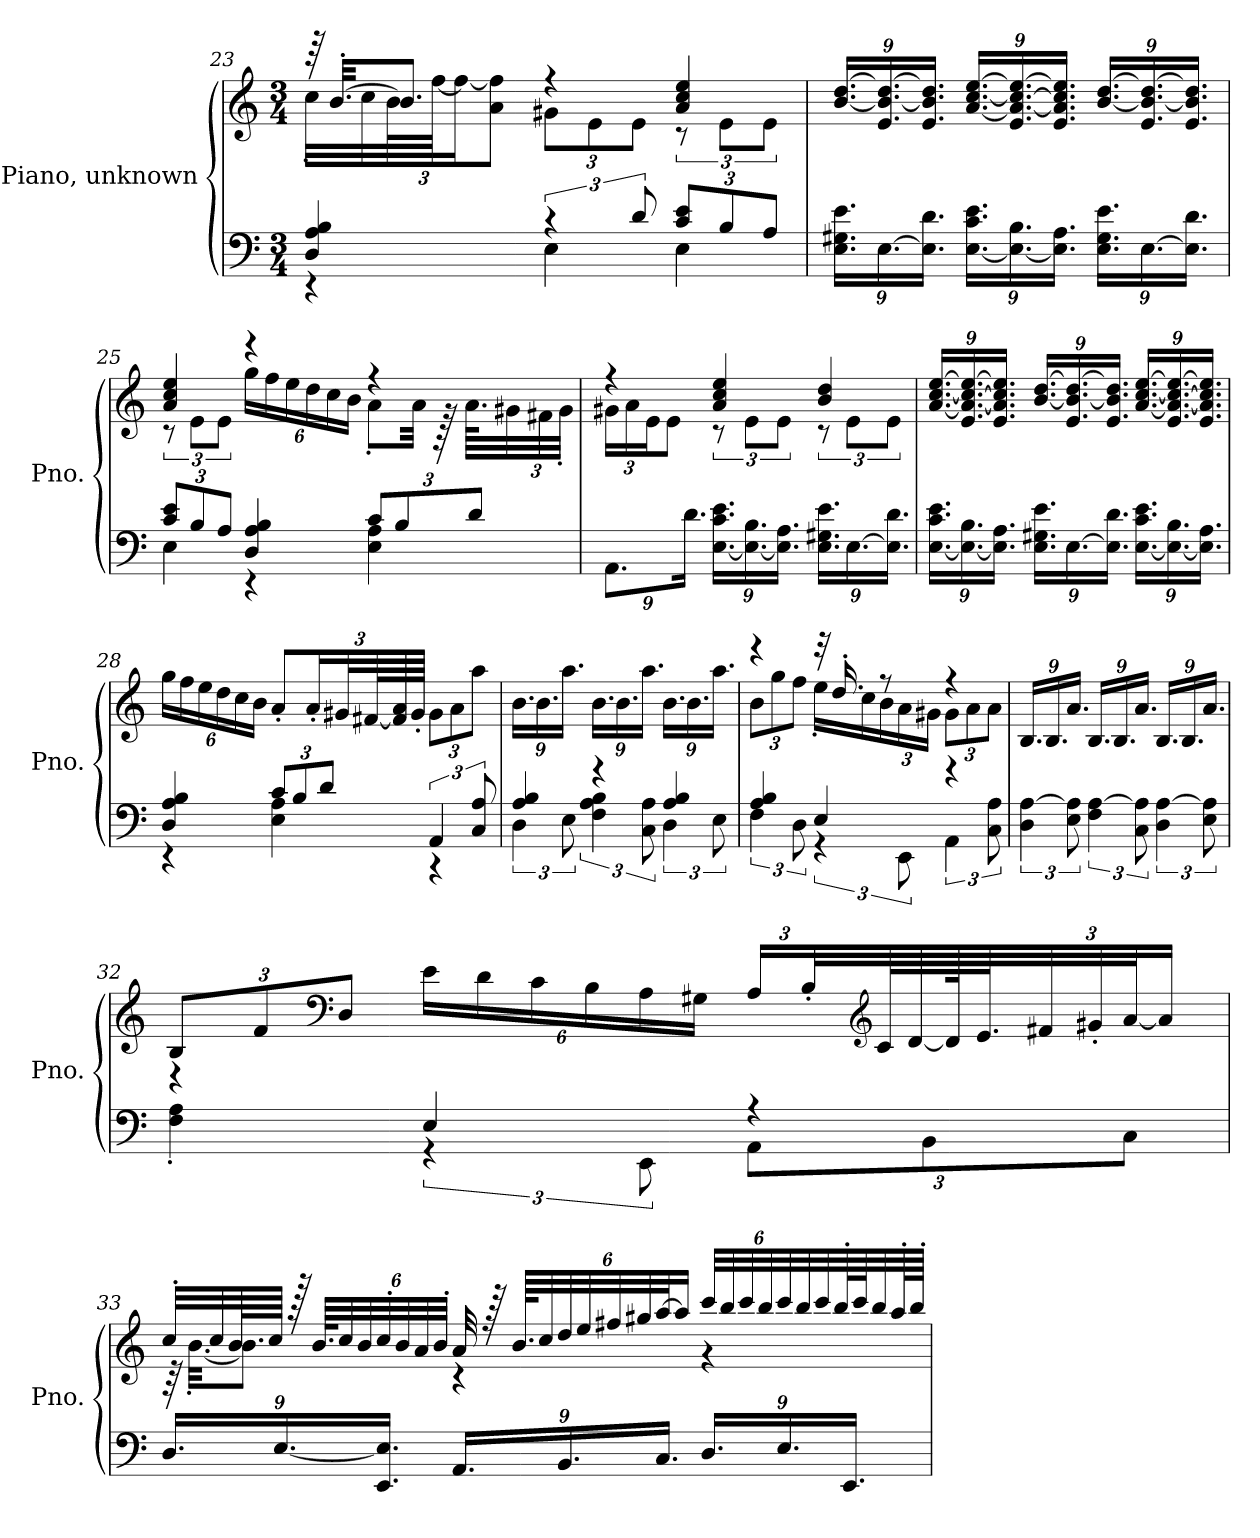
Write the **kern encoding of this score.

**kern	**kern
*part1	*part1
*staff2	*staff1
*I"Piano, unknown	*
*I'Pno.	*
!!LO:LB:g=z
*clefF4	*clefG2
*k[]	*k[]
*M3/4	*M3/4
=23	=23
*^	*^
4D/ 4A/ 4B/	4r	64r	32cc'\LLL
.	.	[32.b'/KKL	.
.	.	.	32cc\
*	*	*	*Xbrackettup
.	.	8.b/J]	96b\L
.	.	.	[96ff\JJ
.	.	.	24ff\J_
.	.	.	8a\ 8ff\]J
6r	4E\	4r	12g#X\L
.	.	.	12e\
12d/	.	.	12e\J
*Xbrackettup	*	*	*brackettup
12c/ 12e/L	4E\	4a/ 4cc/ 4ee/	12r
12B/	.	.	12e\L
12A/J	.	.	12e\J
*v	*v	*	*
*	*v	*v
=24	=24
*	*Xbrackettup
18.E\ 18.G#X\ 18.e\LL	[18.b/ [18.dd/LL
[18.E\	18.e/ 18.b/_ 18.dd/_
18.E\] 18.d\JJ	18.e/ 18.b/] 18.dd/]JJ
[18.E\ 18.c\ 18.e\LL	[18.a/ [18.cc/ [18.ee/LL
18.E\_ 18.B\	18.e/ 18.a/_ 18.cc/_ 18.ee/_
18.E\] 18.A\JJ	18.e/ 18.a/] 18.cc/] 18.ee/]JJ
18.E\ 18.G#\ 18.e\LL	[18.b/ [18.dd/LL
[18.E\	18.e/ 18.b/_ 18.dd/_
18.E\] 18.d\JJ	18.e/ 18.b/] 18.dd/]JJ
!!LO:LB:g=z
=25	=25
*^	*^
*	*	*	*brackettup
12c/ 12e/L	4E\	4a/ 4cc/ 4ee/	12r
12B/	.	.	12e\L
12A/J	.	.	12e\J
*	*	*	*Xbrackettup
4D/ 4A/ 4B/	4r	4r	24gg\LL
.	.	.	24ff\
.	.	.	24ee\
.	.	.	24dd\
.	.	.	24cc\
.	.	.	24b\JJ
12c/L	4E\ 4A\	4r	8a'\L
12B/	.	.	.
.	.	.	32a\Jkk
.	.	.	128r
.	.	.	64.a\KLLL
12d/J	.	.	.
.	.	.	48g#X\
.	.	.	48f#X\
.	.	.	48g#'\JJJ
*v	*v	*	*
=26	=26	=26
9.AA\L	4r	24g#X\LL
.	.	24a\
.	.	24e\J
.	.	8e\J
18.d\Jk	.	.
*	*	*brackettup
[18.E\ 18.c\ 18.e\LL	4a/ 4cc/ 4ee/	12r
18.E\_ 18.B\	.	12e\L
18.E\] 18.A\JJ	.	12e\J
18.E\ 18.G#X\ 18.e\LL	4b/ 4dd/	12r
[18.E\	.	12e\L
18.E\] 18.d\JJ	.	12e\J
*	*v	*v
!!LO:LB:g=z
=27	=27
*	*Xbrackettup
[18.E\ 18.c\ 18.e\LL	[18.a/ [18.cc/ [18.ee/LL
18.E\_ 18.B\	18.e/ 18.a/_ 18.cc/_ 18.ee/_
18.E\] 18.A\JJ	18.e/ 18.a/] 18.cc/] 18.ee/]JJ
18.E\ 18.G#X\ 18.e\LL	[18.b/ [18.dd/LL
[18.E\	18.e/ 18.b/_ 18.dd/_
18.E\] 18.d\JJ	18.e/ 18.b/] 18.dd/]JJ
[18.E\ 18.c\ 18.e\LL	[18.a/ [18.cc/ [18.ee/LL
18.E\_ 18.B\	18.e/ 18.a/_ 18.cc/_ 18.ee/_
18.E\] 18.A\JJ	18.e/ 18.a/] 18.cc/] 18.ee/]JJ
=28	=28
*^	*
4D/ 4A/ 4B/	4r	24gg\LL
.	.	24ff\
.	.	24ee\
.	.	24dd\
.	.	24cc\
.	.	24b\JJ
12c/L	4E\ 4A\	8a'/L
12B/	.	.
.	.	16a'/L
12d/J	.	.
.	.	48g#X/L
.	.	[96f#X/L
.	.	64f#/] 64a/
.	.	64g#'/JJJJ
*brackettup	*	*
6AA/	4r	12g#\L
.	.	12a\
12C/ 12A/	.	12aa\J
!!LO:LB:g=z
=29	=29	=29
4A/ 4B/	6D\	18.b\LL
.	.	18.b\
.	12E\	18.aa\JJ
4r	6F\ 6A\ 6B\	18.b\LL
.	.	18.b\
.	12C\ 12A\	18.aa\JJ
4A/ 4B/	6D\	18.b\LL
.	.	18.b\
.	12E\	18.aa\JJ
=30	=30	=30
*	*	*^
4A/ 4B/	6F\	4r	12b\L
.	.	.	12gg\
.	12D\	.	12ff\J
4E/	6r	32r	16ee'\LL
.	.	16.dd'/	.
.	.	.	16cc\
.	.	8r	24b\
.	12EE\	.	24a\
.	.	.	24g#X\JJ
4r	6AA\	4r	12g#\L
.	.	.	12a\
.	12C\ 12A\	.	12a\J
*v	*v	*	*
*	*v	*v
=31	=31
6D\ [6A\	18.B/LL
.	18.B/
12E\ 12A\]	18.a/JJ
6F\ [6A\	18.B/LL
.	18.B/
12C\ 12A\]	18.a/JJ
6D\ [6A\	18.B/LL
.	18.B/
12E\ 12A\]	18.a/JJ
!!LO:PB:g=z
=32	=32
*^	*
4r	4F\' 4A\'	12B/L
.	.	12f/
*	*	*clefF4
.	.	12D/J
4E/	6r	24e\LL
.	.	24d\
.	.	24c\
.	.	24B\
.	12EE\	24A\
.	.	24G#X\JJ
*	*Xbrackettup	*
4r	12AA\L	24A/LL
.	.	48B'/L
*	*	*clefG2
.	.	64c/L
.	.	[64d/
.	12BB\	.
.	.	128d/K]
.	.	64.e/J
.	.	48f#X/
.	.	48g#X'/
.	12C\J	[48a/J
.	.	16a/JJ]
*v	*v	*
!!LO:LB:g=z
=33	=33
*	*^
18.D/LL	32cc'/LLL	64r
.	.	[32.b'\KKL
.	32cc/	.
.	64b/L	8.b\J]
.	64cc/JJJJ	.
[18.E/	.	.
.	128r	.
.	64.b/KLLL	.
.	48cc/	.
.	48b/	.
18.EE/ 18.E/]JJ	48cc'/	.
.	48b/	.
.	48a/	.
.	48b'/JJJ	.
18.AA/LL	32a/	4r
.	128r	.
.	64.b/KLLL	.
.	48cc/	.
18.BB/	48dd/	.
.	48ee/	.
.	48ff#X/	.
.	48gg#X/	.
18.C/JJ	[48aa/J	.
.	16aa/JJ]	.
18.D/LL	48ccc/LLL	4r
.	48bb/	.
.	48ccc/	.
.	48bb/	.
18.E/	48ccc/	.
.	48bb/	.
.	32ccc/	.
.	64bb'/L	.
18.EE/JJ	.	.
.	64ccc/J	.
.	32bb/	.
.	64aa'/L	.
.	64bb'/JJJJ	.
*	*v	*v
=	=
*-	*-
